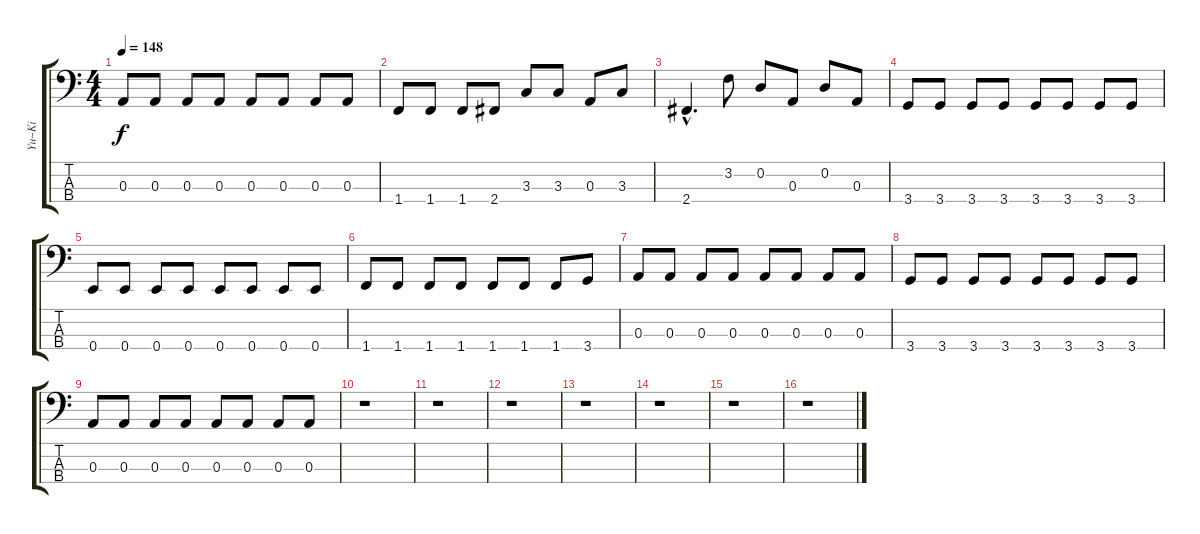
\track ("Yu~Ki" "Yu~Ki") {instrument electricbassfinger}
\staff {score tabs}
\tuning (G2 D2 A1 E1) {hide}
\ts (4 4)
\tempo 148
\clef f4
\ks c
0.3.8{dy f} 0.3.8 0.3.8 0.3.8 0.3.8 0.3.8 0.3.8 0.3.8 |
1.4.8 1.4.8 1.4.8 2.4.8 3.3.8 3.3.8 0.3.8 3.3.8 |
2.4{hac}.4{d} 3.2.8 0.2.8 0.3.8 0.2.8 0.3.8 |
3.4.8 3.4.8 3.4.8 3.4.8 3.4.8 3.4.8 3.4.8 3.4.8 |
0.4.8 0.4.8 0.4.8 0.4.8 0.4.8 0.4.8 0.4.8 0.4.8 |
1.4.8 1.4.8 1.4.8 1.4.8 1.4.8 1.4.8 1.4.8 3.4.8 |
0.3.8 0.3.8 0.3.8 0.3.8 0.3.8 0.3.8 0.3.8 0.3.8 |
3.4.8 3.4.8 3.4.8 3.4.8 3.4.8 3.4.8 3.4.8 3.4.8 |
0.3.8 0.3.8 0.3.8 0.3.8 0.3.8 0.3.8 0.3.8 0.3.8 |
r.1 |
r.1 |
r.1 |
r.1 |
r.1 |
r.1 |
r.1
